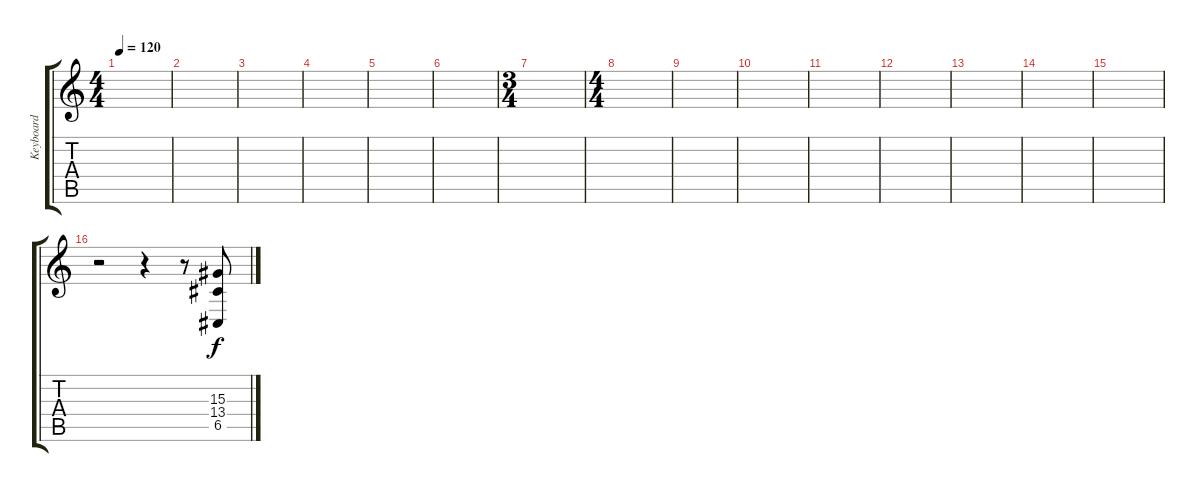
\track ("Keyboard" "Keyboard") {instrument choiraahs}
\staff {score tabs}
\tuning (D4 A3 F3 C3 G2 D2) {hide}
\ts (4 4)
\tempo 120
\clef g2
\ks c
|
|
|
|
|
|
\ts (3 4)
|
\ts (4 4)
|
|
|
|
|
|
|
|
r.2 r.4 r.8 (15.3 13.4 6.5).8
